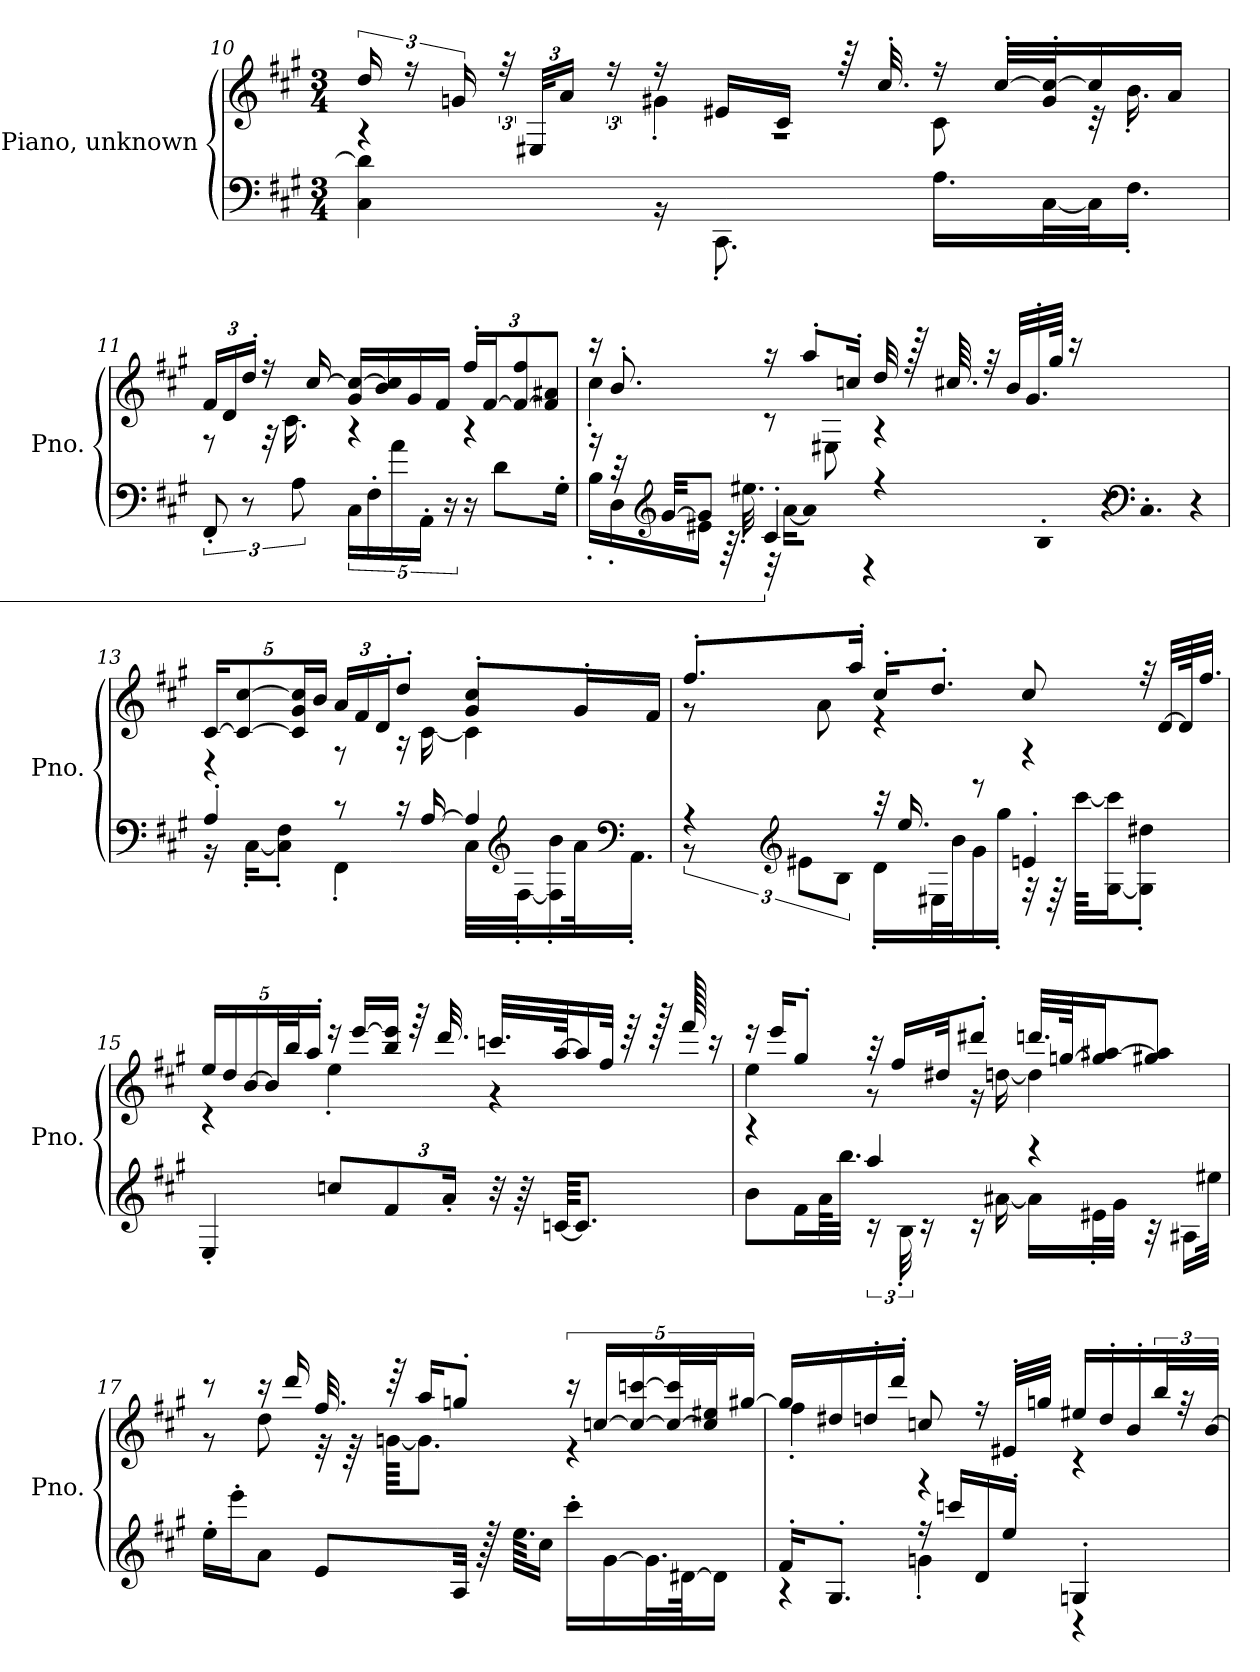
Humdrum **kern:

**kern	**kern
*part1	*part1
*staff2	*staff1
*I"Piano, unknown	*
*I'Pno.	*
!!LO:LB:g=z
*clefF4	*clefG2
*k[f#c#g#]	*k[f#c#g#]
*M3/4	*M3/4
=10	=10
*^	*^
2.r	4C#\ 4d\]	24dd/	4r
.	.	24r	.
.	.	24gn/	.
.	.	48r	.
.	.	48E#X/KLL	.
.	.	24a/JJ	.
.	.	24r	.
.	16r	16r	4g#X'\
.	8.CC#'\	16e#X/LL	.
.	.	16c#/JJ	.
.	.	64r	.
.	.	32.cc#'/	.
.	16.A\LL	16r	8c#\
.	.	[32cc#'/LLL	.
.	[32C#\L	32g#/' 32cc#/_'J	.
.	32C#\J]	16cc#/]	32r
.	16.F#'\JJ	.	16.b'\
.	.	16a/JJ	.
*v	*v	*	*
=11	=11	=11
*	*Xbrackettup	*
12FF#'/	24f#/LL	8r
.	24d/	.
12r	24dd'/JJ	.
.	16r	32r
.	.	16.c#\
12A\	.	.
.	[16cc#/	.
20C#\LL	16g#/ 16cc#/_LL	4r
20F#'\	.	.
.	16b/ 16cc#/]	.
20a\	.	.
.	16g#/	.
20AA'\JJ	.	.
.	16f#/JJ	.
20r	.	.
16r	24ff#'/LL	4r
.	[24f#/J	.
8d\L	.	.
.	12f#/_ 12ff#/	.
.	12f#/] 12a#X/J	.
16G#'\Jk	.	.
!!LO:LB:g=z	!!
=12	=12	=12
*^	*	*
16r	16B'\LL	16r	4cc#'\
32r	16D'\	8.b'/	.
*clefG2	*	*	*
[32g#/KKL	.	.	.
8g#/J]	16e#X\JJ	.	.
.	64r	.	.
.	32.ee#X'\	.	.
4c#'/	48r	16r	8r
.	[24a\LL	.	.
.	16a\JJ]	8aa'/L	.
.	16r	.	8E#X\
.	16B'\	16ccn'/Jk	.
4r	32r	32dd/	4r
*clefF4	*	*	*
.	16.C#'\	128r	.
.	.	64.cc#X/	.
.	.	32r	.
.	.	32b/LLL	.
.	8r	32.g#'/	.
.	.	64gg#/JJJk	.
.	.	16r	.
!!LO:LB:g=z	!!
=13	=13	=13	=13
4A'/	16r	[20c#/KL	4r
.	.	10c#/_ [10cc#/	.
.	[16C#'\KL	.	.
.	8C#\]' 8F#\'J	.	.
.	.	20c#/] 20g#/ 20cc#/]L	.
.	.	20b/JJ	.
8r	4FF#'\	24a/LL	8r
.	.	24f#/	.
.	.	24d'/J	.
16r	.	8dd'/J	16r
[16A/	.	.	[16c#\
4A/]	32C#\LLL	8g#/' 8cc#/'L	4c#\]
*clefG2	*	*	*
.	[32F#'\J	.	.
.	16F#\]' 16b\'	.	.
.	32a\K	16g#'/L	.
*clefF4	*	*	*
.	16.AA'\JJ	.	.
.	.	16f#/JJ	.
!!LO:PB:g=z	!!
=14	=14	=14	=14
4r	12r	8.ff#'/L	8r
*clefG2	*	*	*
.	12e#X\L	.	.
.	.	.	8a\
.	12B\J	.	.
.	.	16aa'/Jk	.
32r	16d'\LL	16cc#'/KL	4r
16.ee/	.	.	.
.	32E#X\L	8.dd'/J	.
.	32b\J	.	.
8r	16g#\	.	.
.	16gg#'\JJ	.	.
4en'/	32r	8cc#/	4r
.	64r	.	.
.	[64ccc#\KKLL	.	.
.	[16G#\ 16ccc#\]J	.	.
.	8G#\]' 8dd#X\'J	32r	.
.	.	[32d/LLL	.
.	.	64d/K]	.
.	.	32.ff#/JJJ	.
*v	*v	*	*
!!LO:LB:g=z	!!
=15	=15	=15
4E'/	20ee/LL	4r
.	20dd/	.
.	[20b/	.
.	40b/L]	.
.	40bb/J	.
.	20aa'/JJ	.
8ccn/L	16r	4ee'\
.	[16eee/LL	.
*Xbrackettup	*	*
12f#/	16bb/ 16eee/]JJ	.
.	64r	.
.	32.ddd/	.
24a'/Jk	.	.
32r	32.cccn/LLL	4r
64r	.	.
[64cn/KKKL	[64aa/JK	.
8.c/J]	16aa/]	.
.	32ff#/JJk	.
.	64r	.
.	128r	.
.	128fff#/	.
.	16r	.
!!LO:LB:g=z	!!
=16	=16	=16
*^	*	*
4r	8b\L	16r	4ee\
.	.	16eee/KL	.
.	16f#\L	8gg#'/J	.
.	64a\KL	.	.
.	32.bb\JJJ	.	.
*	*brackettup	*	*
4aa/	24r	32r	8r
.	.	16ff#/LL	.
.	48B'\	.	.
.	16r	.	.
.	.	32dd#X/JK	.
.	16r	8ddd#X'/J	16r
.	[16a#X\	.	[16ddn\
4r	16a#\LL]	32.dddn/LLL	4dd\]
.	.	[64ggn/JK	.
.	32e#X'\L	16gg/] [16aa#X/J	.
.	32g#\JJJ	.	.
.	32r	8gg#X/ 8aa#/]J	.
.	16A#X\LL	.	.
.	32ee#X\JJk	.	.
*v	*v	*	*
!!LO:LB:g=z	!!
=17	=17	=17
16ee'\LL	8r	8r
16eee'\J	.	.
8a\J	16r	8dd\
.	16ddd/	.
8e/L	32.ff#/	32r
.	.	64r
.	64r	[64gn\KKKL
.	16aa/KL	8.g\J]
32A/Jkk	8ggn'/J	.
128r	.	.
64.ee\KKLL	.	.
16cc#\JJ	.	.
*	*brackettup	*
16ccc#'\LL	20r	4r
.	[20ccn/LL	.
[16g#\	.	.
.	20cc/_ [20cccn/	.
32.g#\L]	.	.
.	40cc/_ 40ccc/]L	.
[64d#X\JK	.	.
.	40cc/] 40ee#X/J	.
16d#\JJ]	.	.
.	[20gg#X/JJ	.
!!LO:LB:g=z	!!
=18	=18	=18
*^	*	*
16f#'/KL	4r	16gg#/LL]	4ff#'\
8.G#'/J	.	16dd#X/	.
.	.	16ddn'/	.
.	.	16ddd'/JJ	.
16r	4gn'\	8ccn/	4r
16cccn/LL	.	.	.
16d/	.	16r	.
16ee'/JJ	.	32e#X'/LLL	.
.	.	32ggn/JJJ	.
4Gn'/	4r	16ee#X/LL	4r
.	.	16dd'/	.
.	.	16b'/	.
.	.	48bb/JJk	.
.	.	48r	.
.	.	[48b/	.
*v	*v	*	*
*	*v	*v
=	=
*-	*-
